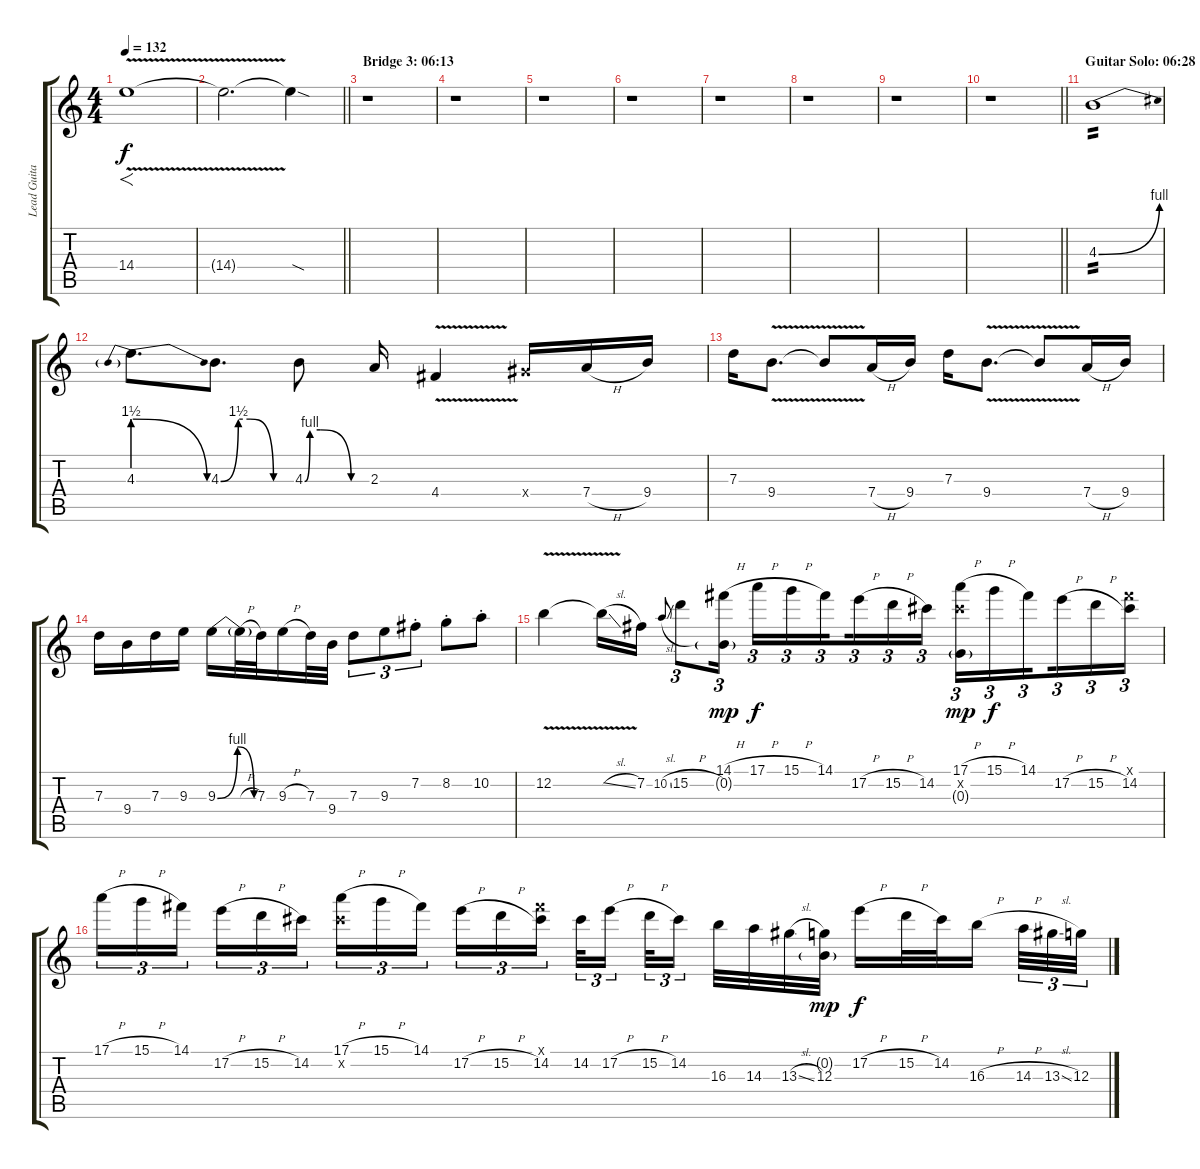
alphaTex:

\track ("Lead Guitar (Distortion)" "Lead Guita") {instrument overdrivenguitar}
\staff {score tabs}
\tuning (E4 B3 G3 D3 A2 E2) {hide}
\ts (4 4)
\tempo 132
\clef g2
\ks c
14.4{v}.1{f dy f} |
\barLineRight lightlight
14.4{t}.2{d} 14.4{sod t}.4 |
\section ("" "Bridge 3: 06:13")
r.1 |
r.1 |
r.1 |
r.1 |
r.1 |
r.1 |
r.1 |
\barLineRight lightlight
r.1 |
\section ("" "Guitar Solo: 06:28")
4.3{be (bend 0 0 60 4)}.1{tp 2 volume 16 instrument overdrivenguitar} |
4.3{be (prebendrelease 0 6 60 0)}.8{d} 4.3{be (custom 0 0 15 6 25 6 45 0 60 0)}.8{d} 4.3{be (custom 0 0 5 4 15 4 45 0 60 0)}.8 2.3.16 4.4{v}.4 6.4{x}.16 7.4{h}.16 9.4.16 |
7.3.16 9.4{v}.8{d} 9.4{t}.8 7.4{h}.16 9.4.16 7.3.16 9.4{v}.8{d} 9.4{t}.8 7.4{h}.16 9.4.16 |
7.3.16 9.4.16 7.3.16 9.3.16 9.3{be (custom 0 0 30 4 55 0 60 0)}.16 9.3{h t}.32 7.3.32 9.3{h}.16 7.3.32 9.4.32 7.3.8{tu (3 2)} 9.3.8{tu (3 2)} 7.2{st}.8{tu (3 2)} 8.2{st}.8 10.2{st}.8 |
12.2{v}.4 12.2{sl t}.16 7.2.16 10.2{sl}.8{gr onbeat} 15.2{h}.8{tu (3 2)} (14.1{h} 0.2{g}).16{tu (3 2) dy mp} 17.1{h}.16{tu (3 2) dy f} 15.1{h}.16{tu (3 2)} 14.1.16{tu (3 2) beam splitsecondary} 17.2{h}.16{tu (3 2)} 15.2{h}.16{tu (3 2)} 14.2.16{tu (3 2)} (17.1{h} 14.2{x} 0.3{g}).16{tu (3 2) dy mp} 15.1{h}.16{tu (3 2) dy f} 14.1.16{tu (3 2) beam splitsecondary} 17.2{h}.16{tu (3 2)} 15.2{h}.16{tu (3 2)} (14.1{x} 14.2).16{tu (3 2)} |
17.1{h}.16{tu (3 2)} 15.1{h}.16{tu (3 2)} 14.1.16{tu (3 2) beam splitsecondary} 17.2{h}.16{tu (3 2)} 15.2{h}.16{tu (3 2)} 14.2.16{tu (3 2)} (17.1{h} 14.2{x}).16{tu (3 2)} 15.1{h}.16{tu (3 2)} 14.1.16{tu (3 2) beam splitsecondary} 17.2{h}.16{tu (3 2)} 15.2{h}.16{tu (3 2)} (14.1{x} 14.2).16{tu (3 2)} 14.2.32{tu (3 2)} 17.2{h}.16{tu (3 2) beam splitsecondary} 15.2{h}.32{tu (3 2)} 14.2.16{tu (3 2) beam splitsecondary} 16.3.32 14.3.32 13.3{sl}.32 (0.2{g} 12.3).32{dy mp} 17.2{h}.16{dy f} 15.2{h}.32 14.2.32 16.3{h}.16{beam splitsecondary} 14.3{h}.32{tu (3 2)} 13.3{sl}.32{tu (3 2)} 12.3.32{tu (3 2)}
